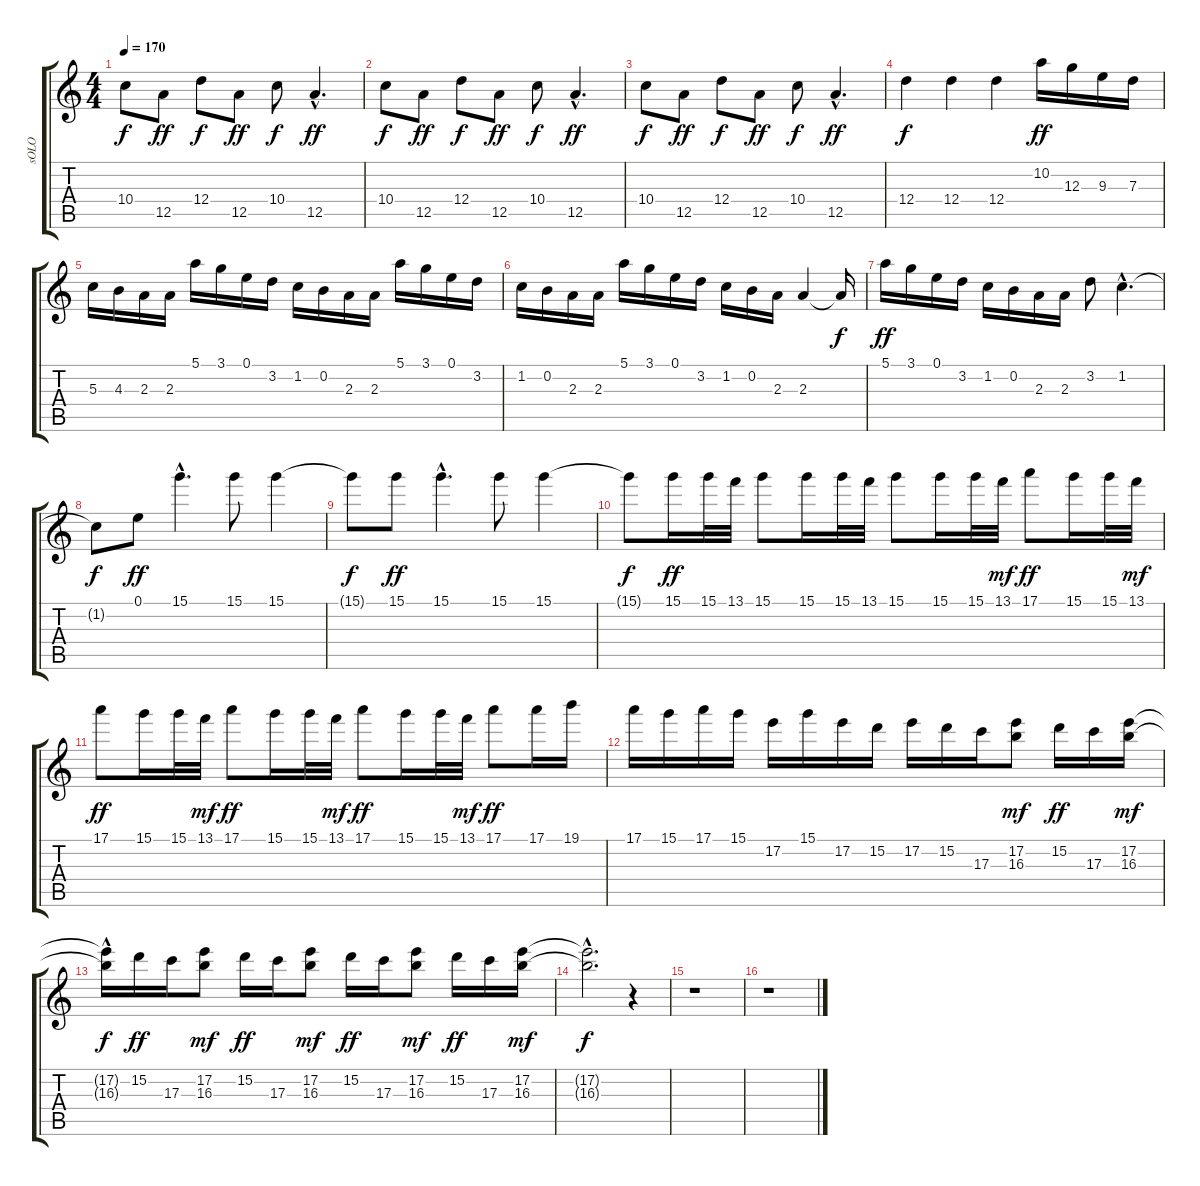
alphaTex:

\track ("sOLO" "sOLO") {instrument distortionguitar}
\staff {score tabs}
\tuning (E4 B3 G3 D3 A2 E2) {hide}
\ts (4 4)
\tempo 170
\clef g2
\ks c
10.4.8{dy f} 12.5.8{dy ff} 12.4.8{dy f} 12.5.8{dy ff} 10.4.8{dy f} 12.5{hac}.4{d dy ff} |
10.4.8{dy f} 12.5.8{dy ff} 12.4.8{dy f} 12.5.8{dy ff} 10.4.8{dy f} 12.5{hac}.4{d dy ff} |
10.4.8{dy f} 12.5.8{dy ff} 12.4.8{dy f} 12.5.8{dy ff} 10.4.8{dy f} 12.5{hac}.4{d dy ff} |
12.4.4{dy f} 12.4.4 12.4.4 10.2.16{dy ff} 12.3.16 9.3.16 7.3.16 |
5.3.16 4.3.16 2.3.16 2.3.16 5.1.16 3.1.16 0.1.16 3.2.16 1.2.16 0.2.16 2.3.16 2.3.16 5.1.16 3.1.16 0.1.16 3.2.16 |
1.2.16 0.2.16 2.3.16 2.3.16 5.1.16 3.1.16 0.1.16 3.2.16 1.2.16 0.2.16 2.3.16 2.3.4 2.3{t}.16{dy f} |
5.1.16{dy ff} 3.1.16 0.1.16 3.2.16 1.2.16 0.2.16 2.3.16 2.3.16 3.2.8 1.2{hac}.4{d} |
1.2{t}.8{dy f} 0.1.8{dy ff} 15.1{hac}.4{d} 15.1.8 15.1.4 |
15.1{t}.8{dy f} 15.1.8{dy ff} 15.1{hac}.4{d} 15.1.8 15.1.4 |
15.1{t}.8{dy f} 15.1.16{dy ff} 15.1.32 13.1.32 15.1.8 15.1.16 15.1.32 13.1.32 15.1.8 15.1.16 15.1.32 13.1.32{dy mf} 17.1.8{dy ff} 15.1.16 15.1.32 13.1.32{dy mf} |
17.1.8{dy ff} 15.1.16 15.1.32 13.1.32{dy mf} 17.1.8{dy ff} 15.1.16 15.1.32 13.1.32{dy mf} 17.1.8{dy ff} 15.1.16 15.1.32 13.1.32{dy mf} 17.1.8{dy ff} 17.1.16 19.1.16 |
17.1.16 15.1.16 17.1.16 15.1.16 17.2.16 15.1.16 17.2.16 15.2.16 17.2.16 15.2.16 17.3.16 (17.2 16.3).8{dy mf} 15.2.16{dy ff} 17.3.16 (17.2 16.3).16{dy mf} |
(17.2{t} 16.3{hac t}).16{dy f} 15.2.16{dy ff} 17.3.16 (17.2 16.3).8{dy mf} 15.2.16{dy ff} 17.3.16 (17.2 16.3).8{dy mf} 15.2.16{dy ff} 17.3.16 (17.2 16.3).8{dy mf} 15.2.16{dy ff} 17.3.16 (17.2 16.3).16{dy mf} |
(17.2{hac t} 16.3{hac t}).2{d dy f} r.4 |
r.1 |
r.1
